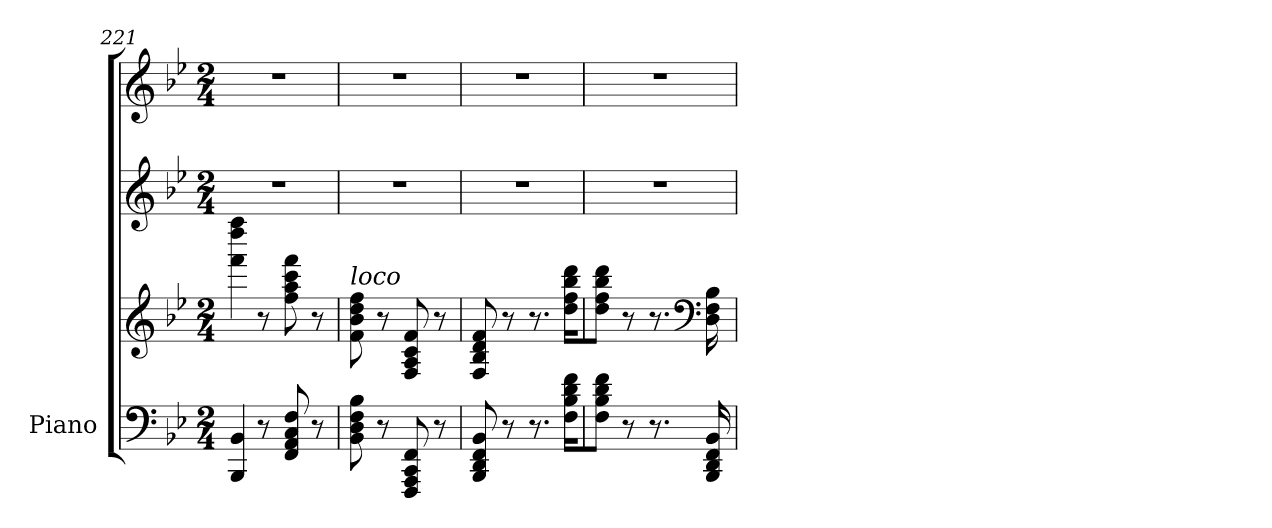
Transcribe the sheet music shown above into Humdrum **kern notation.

**kern	**kern	**kern	**kern
*part1	*part1	*part1	*part1
*staff4	*staff3	*staff2	*staff1
*I"Piano	*	*	*
*I'Pno.	*	*	*
*clefF4	*clefG2	*clefG2	*clefG2
*k[b-e-]	*k[b-e-]	*k[b-e-]	*k[b-e-]
*M2/4	*M2/4	*M2/4	*M2/4
=221	=221	=221	=221
8BBB-/ 8BB-/J	8fff\ 8dddd\ 8ffff\J	2r	2r
8r	8r	.	.
8FF/ 8AA/ 8C/ 8F/	8ff\ 8aa\ 8ccc\ 8fff\	.	.
8r	8r	.	.
=222	=222	=222	=222
!	!LO:TX:a:i:t=loco	!	!
8BB-\ 8D\ 8F\ 8B-\	8f\ 8b-\ 8dd\ 8ff\	2r	2r
8r	8r	.	.
8FFF/ 8AAA/ 8CC/ 8FF/	8F/ 8A/ 8c/ 8f/	.	.
8r	8r	.	.
=223	=223	=223	=223
8BBB-/ 8DD/ 8FF/ 8BB-/	8F/ 8B-/ 8d/ 8f/	2r	2r
8r	8r	.	.
8.r	8.r	.	.
16F\ 16B-\ 16d\ 16f\KL	16dd\ 16ff\ 16bb-\ 16ddd\KL	.	.
=224	=224	=224	=224
8F\ 8B-\ 8d\ 8f\J	8dd\ 8ff\ 8bb-\ 8ddd\J	2r	2r
8r	8r	.	.
8.r	8.r	.	.
*	*clefF4	*	*
16BBB-/ 16DD/ 16FF/ 16BB-/KL	16D\ 16F\ 16B-\KL	.	.
=	=	=	=
*-	*-	*-	*-
